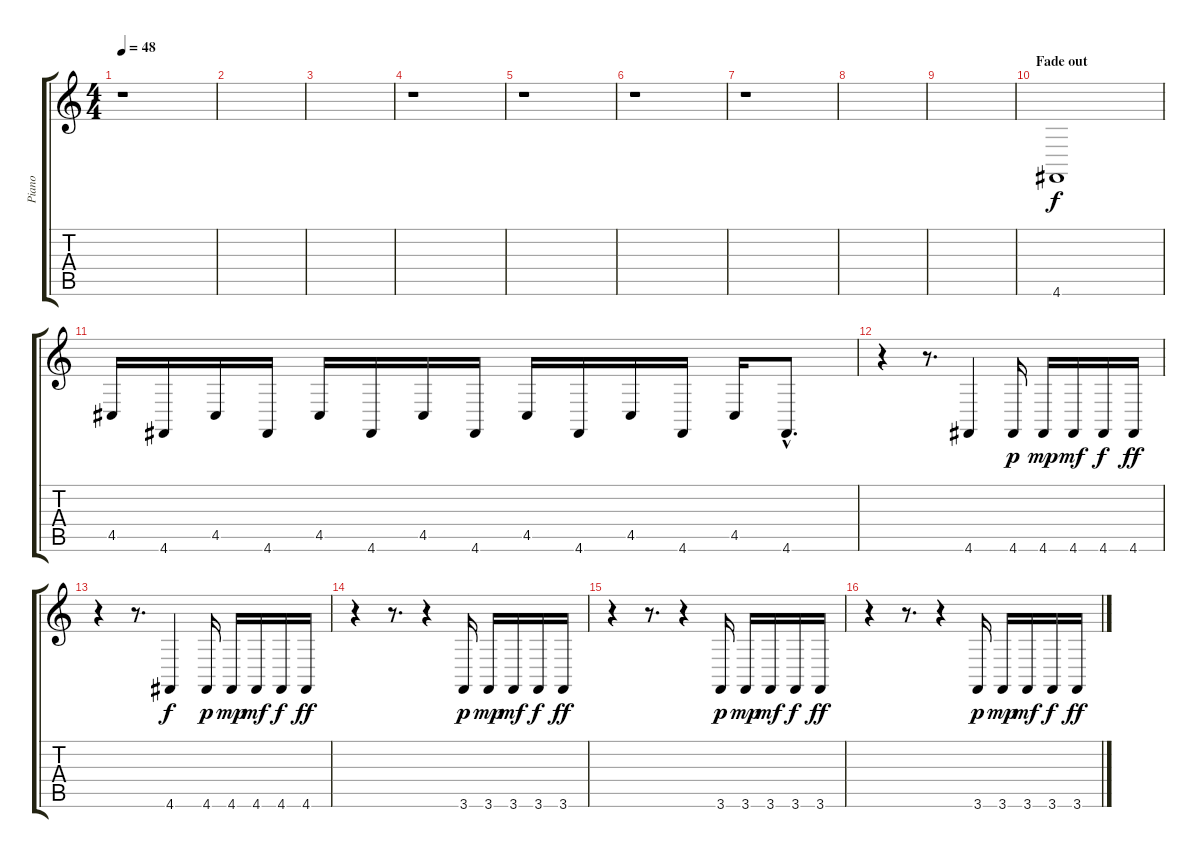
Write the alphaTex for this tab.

\track ("Piano" "Piano") {instrument acousticgrandpiano}
\staff {score tabs}
\tuning (E4 B3 G3 D3 A2 D2) {hide}
\ts (4 4)
\tempo 48
\clef g2
\ks c
r.1{dy f} |
|
|
r.1 |
r.1 |
r.1 |
r.1 |
|
|
\section ("" "Fade out")
4.6.1 |
4.5.16{volume 7} 4.6.16 4.5.16 4.6.16 4.5.16 4.6.16 4.5.16 4.6.16 4.5.16 4.6.16 4.5.16 4.6.16 4.5.16 4.6{hac}.8{d} |
r.4{volume 13} r.8{d} 4.6.4 4.6.16{dy p} 4.6.16{dy mp} 4.6.16{dy mf} 4.6.16{dy f} 4.6.16{dy ff} |
r.4{volume 13} r.8{d} 4.6.4{dy f} 4.6.16{dy p} 4.6.16{dy mp} 4.6.16{dy mf} 4.6.16{dy f} 4.6.16{dy ff} |
r.4{volume 13} r.8{d} r.4 3.6.16{dy p} 3.6.16{dy mp} 3.6.16{dy mf} 3.6.16{dy f} 3.6.16{dy ff} |
r.4{volume 13} r.8{d} r.4 3.6.16{dy p} 3.6.16{dy mp} 3.6.16{dy mf} 3.6.16{dy f} 3.6.16{dy ff} |
r.4{volume 13} r.8{d} r.4 3.6.16{dy p} 3.6.16{dy mp} 3.6.16{dy mf} 3.6.16{dy f} 3.6.16{dy ff}
